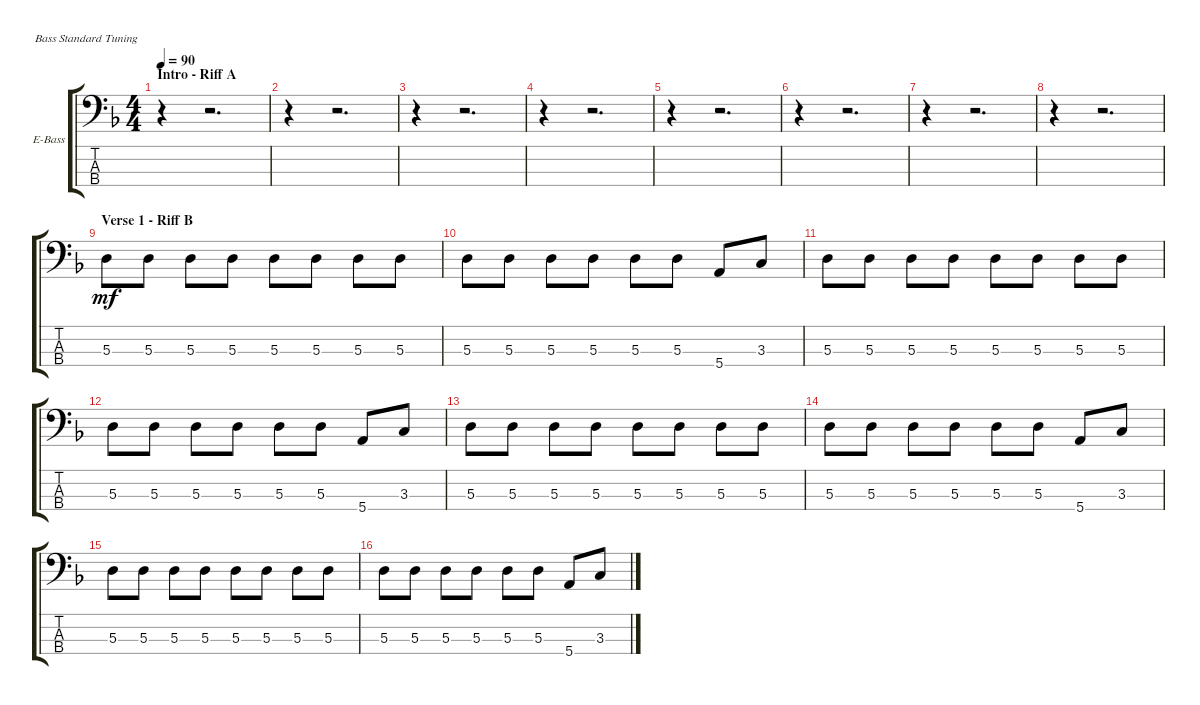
\bracketExtendMode groupsimilarinstruments
\firstSystemTrackNameOrientation horizontal
\otherSystemsTrackNameOrientation horizontal
\track ("Guitar 4 (bass)" "E-Bass") {instrument electricbasspick}
\staff {score tabs}
\tuning (G2 D2 A1 E1)
\ts (4 4)
\section ("" "Intro - Riff A")
\tempo 90
\clef f4
\ks dminor
r.4{dy mf instrument electricbasspick} r.2{d} |
r.4 r.2{d} |
r.4 r.2{d} |
r.4 r.2{d} |
r.4 r.2{d} |
r.4 r.2{d} |
r.4 r.2{d} |
r.4 r.2{d} |
\section ("" "Verse 1 - Riff B")
5.3.8 5.3.8 5.3.8 5.3.8 5.3.8 5.3.8 5.3.8 5.3.8 |
5.3.8 5.3.8 5.3.8 5.3.8 5.3.8 5.3.8 5.4.8 3.3.8 |
5.3.8 5.3.8 5.3.8 5.3.8 5.3.8 5.3.8 5.3.8 5.3.8 |
5.3.8 5.3.8 5.3.8 5.3.8 5.3.8 5.3.8 5.4.8 3.3.8 |
5.3.8 5.3.8 5.3.8 5.3.8 5.3.8 5.3.8 5.3.8 5.3.8 |
5.3.8 5.3.8 5.3.8 5.3.8 5.3.8 5.3.8 5.4.8 3.3.8 |
5.3.8 5.3.8 5.3.8 5.3.8 5.3.8 5.3.8 5.3.8 5.3.8 |
5.3.8 5.3.8 5.3.8 5.3.8 5.3.8 5.3.8 5.4.8 3.3.8
